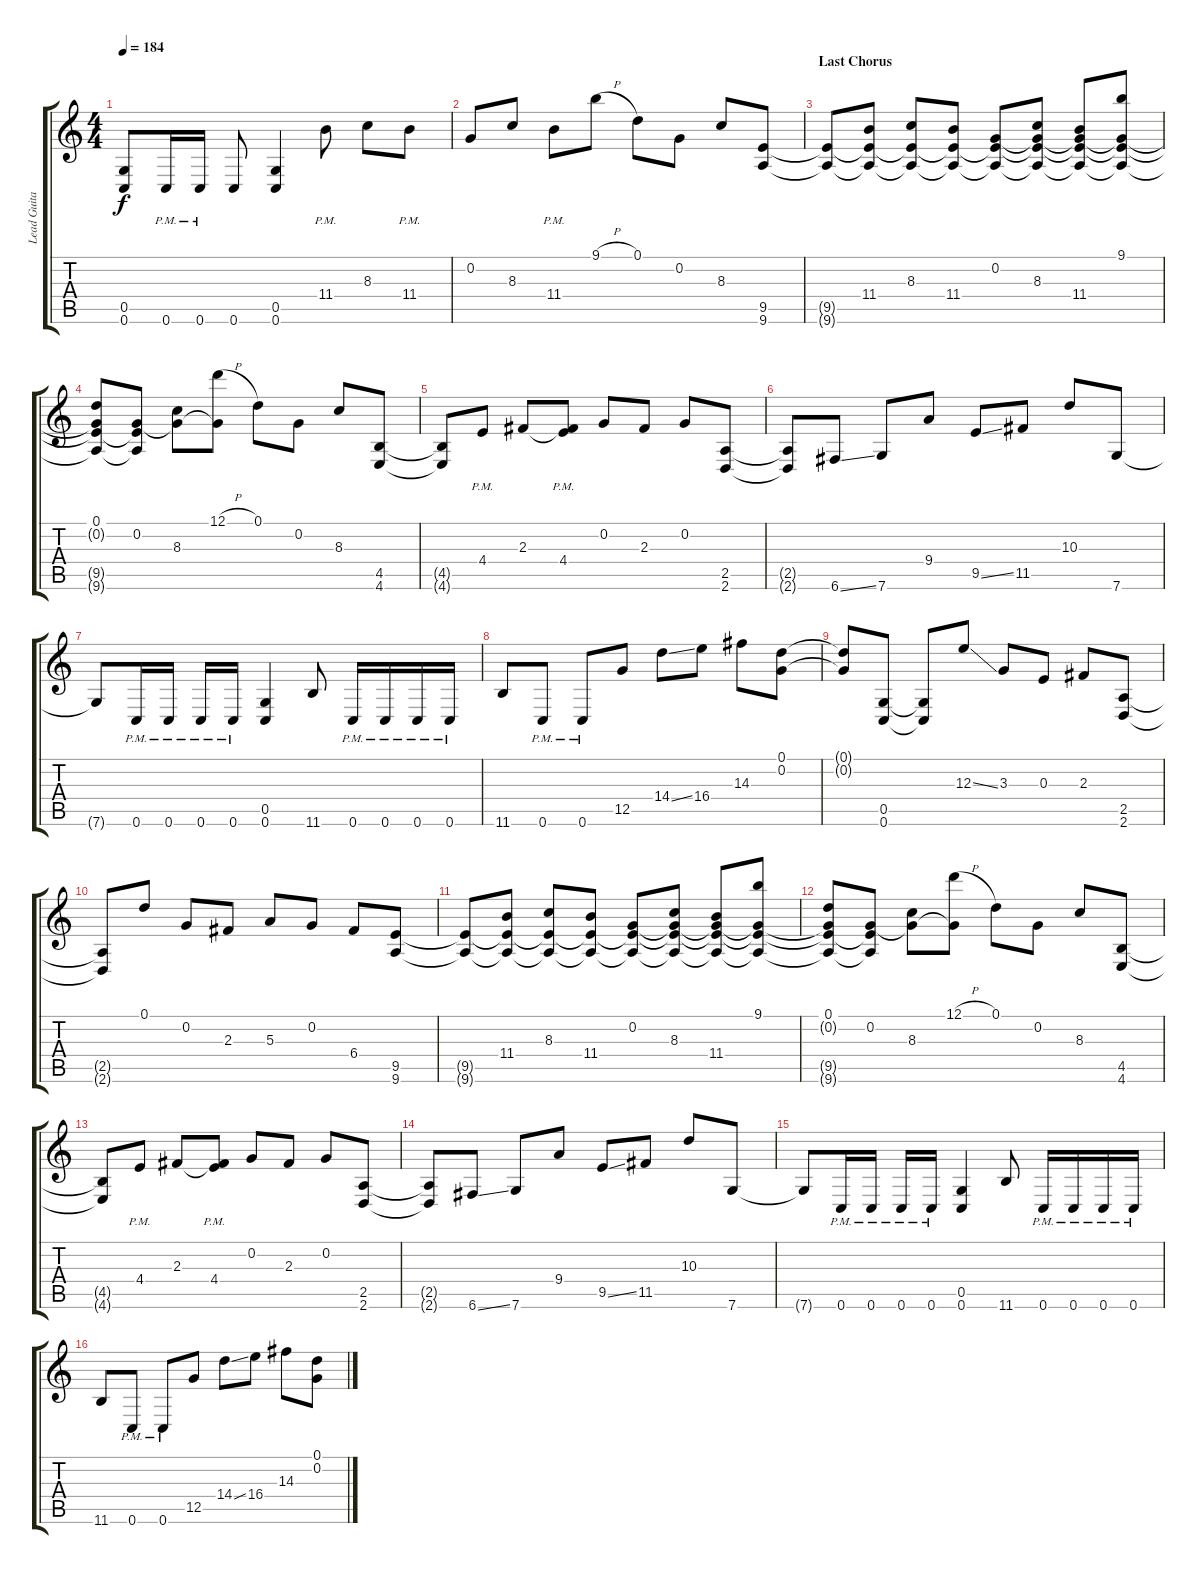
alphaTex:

\track ("Lead Guitar" "Lead Guita") {instrument distortionguitar}
\staff {score tabs}
\tuning (D4 G3 E3 C3 G2 C2) {hide}
\ts (4 4)
\tempo 184
\clef g2
\ks c
(0.5{t} 0.6{t}).8{dy f} 0.6{pm}.16 0.6{pm}.16 0.6.8 (0.5 0.6).4 11.4{pm}.8 8.3.8 11.4{pm}.8 |
0.2.8 8.3.8 11.4{pm}.8 9.1{h}.8 0.1.8 0.2.8 8.3.8 (9.5 9.6).8 |
\section ("" "Last Chorus")
(9.5{t} 9.6{t}).8 (11.4 9.5{t} 9.6{t}).8 (8.3 9.5{t} 9.6{t}).8 (11.4 9.5{t} 9.6{t}).8 (0.2 9.5{t} 9.6{t}).8 (0.2{t} 8.3 9.5{t} 9.6{t}).8 (0.2{t} 11.4 9.5{t} 9.6{t}).8 (9.1 0.2{t} 9.5{t} 9.6{t}).8 |
(0.1 0.2{t} 9.5{t} 9.6{t}).8 (0.2 9.5{t} 9.6{t}).8 (0.2{t} 8.3).8 (12.1{h} 0.2{t}).8 0.1.8 0.2.8 8.3.8 (4.5 4.6).8 |
(4.5{t} 4.6{t}).8 4.4{pm}.8 2.3.8 (2.3{t} 4.4{pm}).8 0.2.8 2.3.8 0.2.8 (2.5 2.6).8 |
(2.5{t} 2.6{t}).8 6.6{ss}.8 7.6.8 9.4.8 9.5{ss}.8 11.5.8 10.3.8 7.6.8 |
7.6{t}.8 0.6{pm}.16 0.6{pm}.16 0.6{pm}.16 0.6{pm}.16 (0.5 0.6).4 11.6.8 0.6{pm}.16 0.6{pm}.16 0.6{pm}.16 0.6{pm}.16 |
11.6.8 0.6{pm}.8 0.6{pm}.8 12.5.8 14.4{ss}.8 16.4.8 14.3.8 (0.1 0.2).8 |
(0.1{t} 0.2{t}).8 (0.5 0.6).8 (0.5{t} 0.6{t}).8 12.3{ss}.8 3.3.8 0.3.8 2.3.8 (2.5 2.6).8 |
(2.5{t} 2.6{t}).8 0.1.8 0.2.8 2.3.8 5.3.8 0.2.8 6.4.8 (9.5 9.6).8 |
(9.5{t} 9.6{t}).8 (11.4 9.5{t} 9.6{t}).8 (8.3 9.5{t} 9.6{t}).8 (11.4 9.5{t} 9.6{t}).8 (0.2 9.5{t} 9.6{t}).8 (0.2{t} 8.3 9.5{t} 9.6{t}).8 (0.2{t} 11.4 9.5{t} 9.6{t}).8 (9.1 0.2{t} 9.5{t} 9.6{t}).8 |
(0.1 0.2{t} 9.5{t} 9.6{t}).8 (0.2 9.5{t} 9.6{t}).8 (0.2{t} 8.3).8 (12.1{h} 0.2{t}).8 0.1.8 0.2.8 8.3.8 (4.5 4.6).8 |
(4.5{t} 4.6{t}).8 4.4{pm}.8 2.3.8 (2.3{t} 4.4{pm}).8 0.2.8 2.3.8 0.2.8 (2.5 2.6).8 |
(2.5{t} 2.6{t}).8 6.6{ss}.8 7.6.8 9.4.8 9.5{ss}.8 11.5.8 10.3.8 7.6.8 |
7.6{t}.8 0.6{pm}.16 0.6{pm}.16 0.6{pm}.16 0.6{pm}.16 (0.5 0.6).4 11.6.8 0.6{pm}.16 0.6{pm}.16 0.6{pm}.16 0.6{pm}.16 |
11.6.8 0.6{pm}.8 0.6{pm}.8 12.5.8 14.4{ss}.8 16.4.8 14.3.8 (0.1 0.2).8
